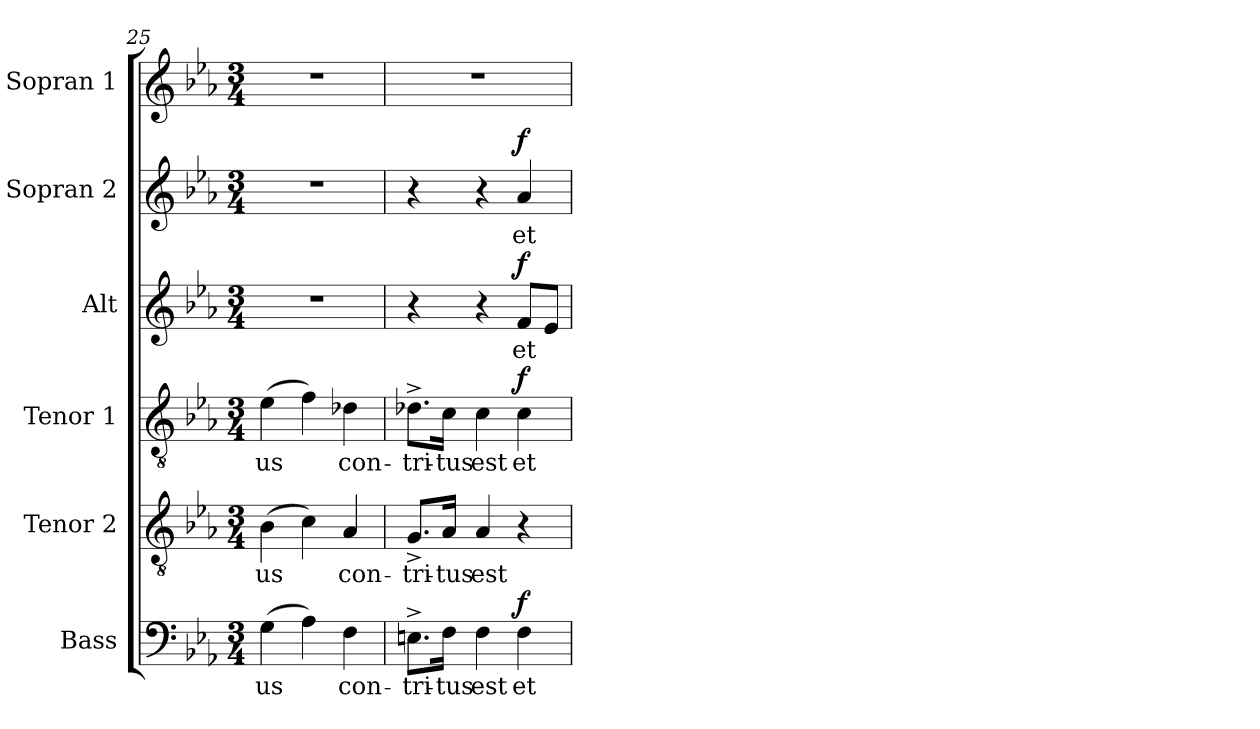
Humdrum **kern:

**kern	**text	**dynam	**kern	**text	**kern	**text	**dynam	**kern	**text	**dynam	**kern	**text	**dynam	**kern
*part6	*part6	*part6	*part5	*part5	*part4	*part4	*part4	*part3	*part3	*part3	*part2	*part2	*part2	*part1
*staff6	*staff6	*staff6	*staff5	*staff5	*staff4	*staff4	*staff4	*staff3	*staff3	*staff3	*staff2	*staff2	*staff2	*staff1
*I"Bass	*	*	*I"Tenor 2	*	*I"Tenor 1	*	*	*I"Alt	*	*	*I"Sopran 2	*	*	*I"Sopran 1
*I'B.	*	*	*I'T. 2	*	*I'T. 1	*	*	*I'A.	*	*	*I'S. 2	*	*	*I'S. 1
*clefF4	*	*	*clefGv2	*	*clefGv2	*	*	*clefG2	*	*	*clefG2	*	*	*clefG2
*k[b-e-a-]	*	*	*k[b-e-a-]	*	*k[b-e-a-]	*	*	*k[b-e-a-]	*	*	*k[b-e-a-]	*	*	*k[b-e-a-]
*E-:	*	*	*E-:	*	*E-:	*	*	*E-:	*	*	*E-:	*	*	*E-:
*M3/4	*	*	*M3/4	*	*M3/4	*	*	*M3/4	*	*	*M3/4	*	*	*M3/4
=25	=25	=25	=25	=25	=25	=25	=25	=25	=25	=25	=25	=25	=25	=25
!	!LO:LY:b	!	!	!LO:LY:b	!	!LO:LY:b	!	!	!	!	!	!	!	!
(>4G\	-us	.	(>4B-\	-us	(>4e-\	-us	.	2.r	.	.	2.r	.	.	2.r
4A-\)	.	.	4c\)	.	4f\)	.	.	.	.	.	.	.	.	.
!	!LO:LY:b	!	!	!LO:LY:b	!	!LO:LY:b	!	!	!	!	!	!	!	!
4F\	con-	.	4A-/	con-	4d-X\	con-	.	.	.	.	.	.	.	.
=26	=26	=26	=26	=26	=26	=26	=26	=26	=26	=26	=26	=26	=26	=26
!	!LO:LY:b	!	!	!LO:LY:b	!	!LO:LY:b	!	!	!	!	!	!	!	!
8.En^>\L	-tri-	.	8.G^</L	-tri-	8.d-X^>\L	-tri-	.	4r	.	.	4r	.	.	2.r
!	!LO:LY:b	!	!	!LO:LY:b	!	!LO:LY:b	!	!	!	!	!	!	!	!
16F\Jk	-tus	.	16A-/Jk	-tus	16c\Jk	-tus	.	.	.	.	.	.	.	.
!	!LO:LY:b	!	!	!LO:LY:b	!	!LO:LY:b	!	!	!	!	!	!	!	!
4F\	est	.	4A-/	est	4c\	est	.	4r	.	.	4r	.	.	.
!	!LO:LY:b	!LO:DY:a	!	!	!	!LO:LY:b	!LO:DY:a	!	!LO:LY:b	!LO:DY:a	!	!LO:LY:b	!LO:DY:a	!
4F\	et	f	4r	.	4c\	et	f	8f/L	et	f	4a-/	et	f	.
.	.	.	.	.	.	.	.	8e-/J	.	.	.	.	.	.
=	=	=	=	=	=	=	=	=	=	=	=	=	=	=
*-	*-	*-	*-	*-	*-	*-	*-	*-	*-	*-	*-	*-	*-	*-
